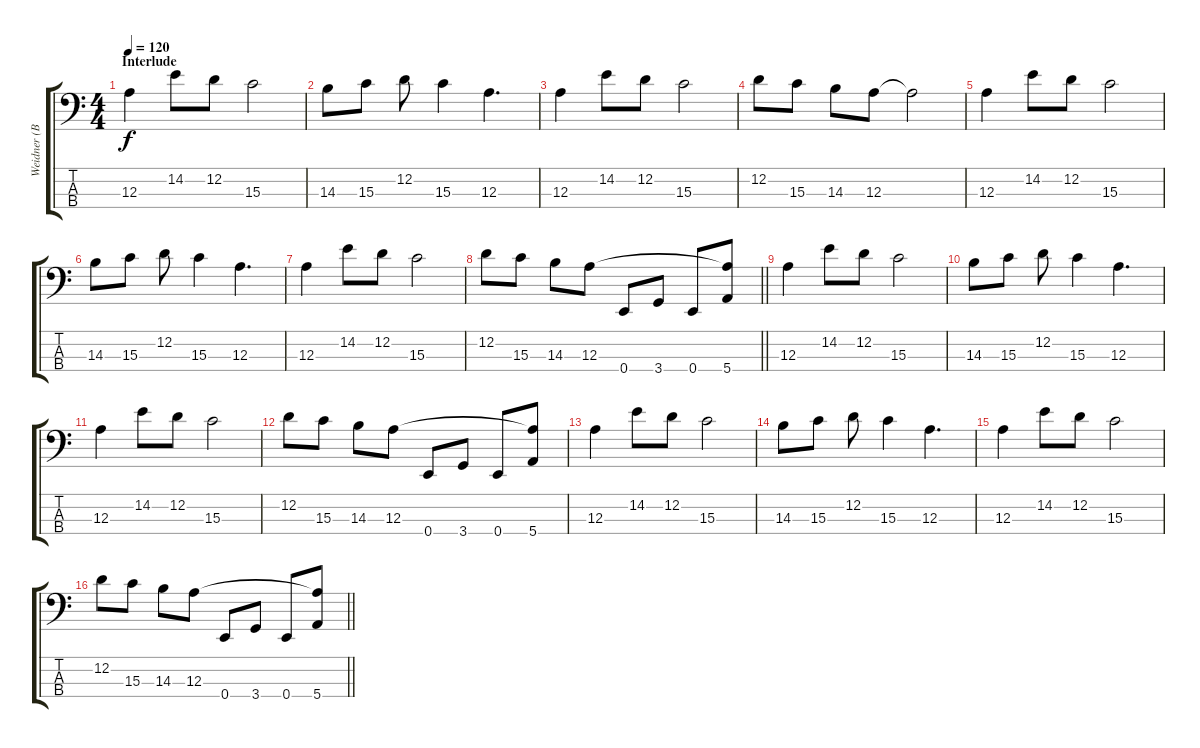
\track ("Weidner (Bass)" "Weidner (B") {instrument electricbasspick}
\staff {score tabs}
\tuning (G2 D2 A1 E1) {hide}
\ts (4 4)
\section ("" "Interlude")
\tempo 120
\clef f4
\ks c
12.3.4{dy f} 14.2.8 12.2.8 15.3.2 |
14.3.8 15.3.8 12.2.8 15.3.4 12.3.4{d} |
12.3.4 14.2.8 12.2.8 15.3.2 |
12.2.8 15.3.8 14.3.8 12.3.8 12.3{t}.2 |
12.3.4 14.2.8 12.2.8 15.3.2 |
14.3.8 15.3.8 12.2.8 15.3.4 12.3.4{d} |
12.3.4 14.2.8 12.2.8 15.3.2 |
\barLineRight lightlight
12.2.8 15.3.8 14.3.8 12.3.8 0.4.8 3.4.8 0.4.8 (12.3{t} 5.4).8 |
12.3.4 14.2.8 12.2.8 15.3.2 |
14.3.8 15.3.8 12.2.8 15.3.4 12.3.4{d} |
12.3.4 14.2.8 12.2.8 15.3.2 |
12.2.8 15.3.8 14.3.8 12.3.8 0.4.8 3.4.8 0.4.8 (12.3{t} 5.4).8 |
12.3.4 14.2.8 12.2.8 15.3.2 |
14.3.8 15.3.8 12.2.8 15.3.4 12.3.4{d} |
12.3.4 14.2.8 12.2.8 15.3.2 |
\barLineRight lightlight
12.2.8 15.3.8 14.3.8 12.3.8 0.4.8 3.4.8 0.4.8 (12.3{t} 5.4).8
